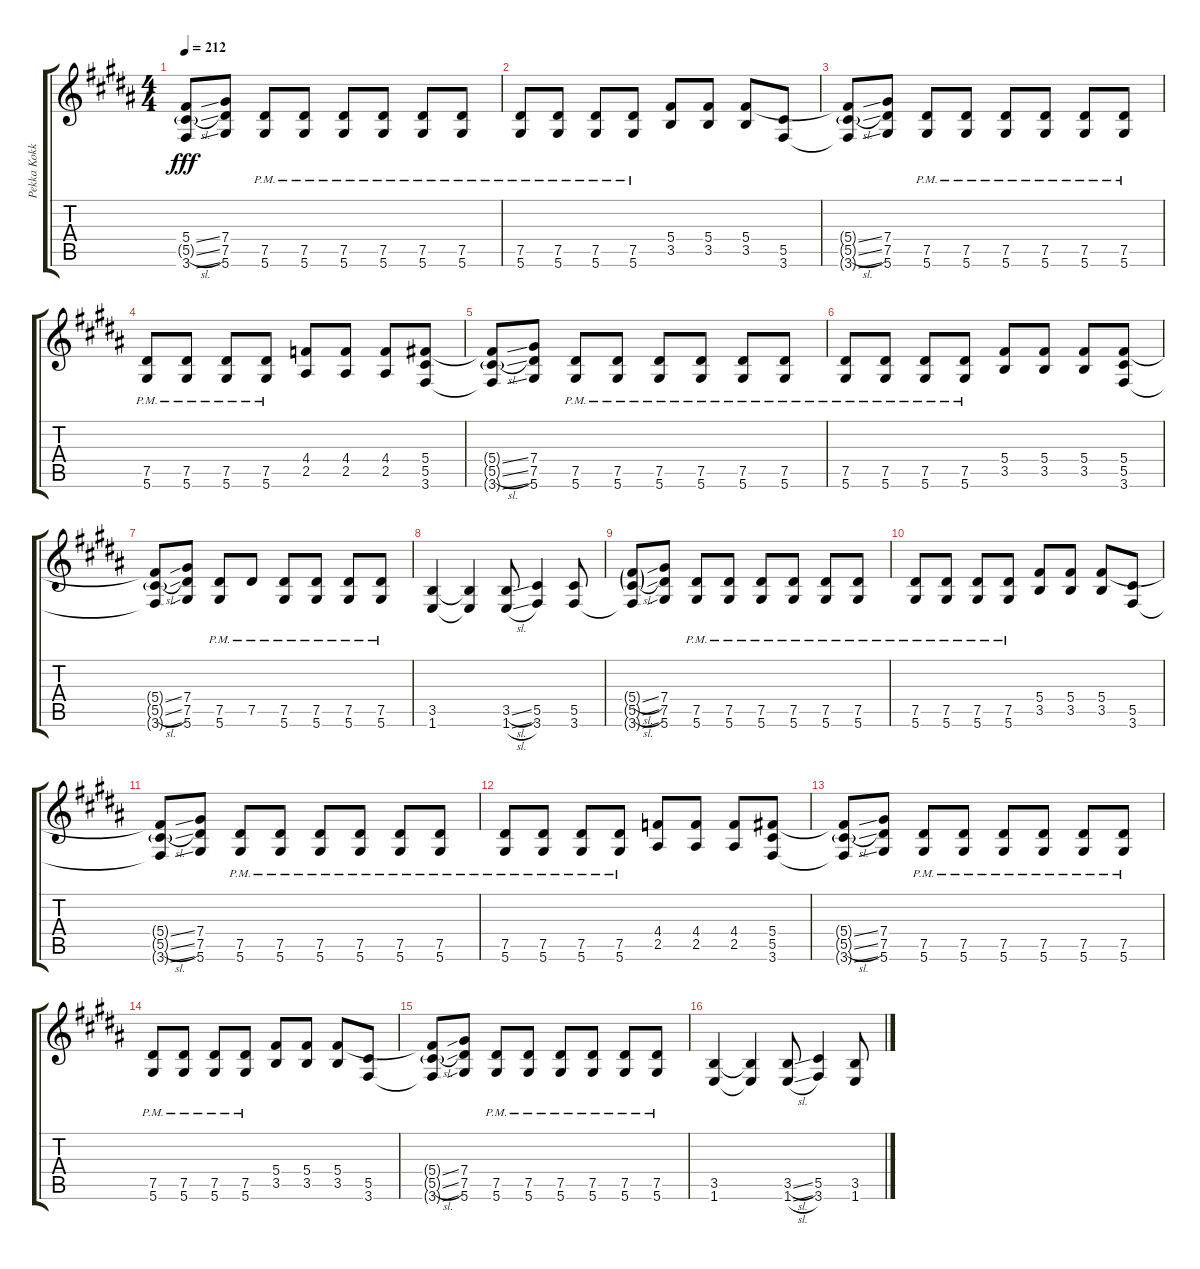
\track ("Pekka Kokko" "Pekka Kokk") {instrument distortionguitar}
\staff {score tabs}
\tuning (Eb4 Bb3 Gb3 Db3 Ab2 Eb2) {hide}
\ts (4 4)
\tempo 212
\clef g2
\ks g#minor
(5.4{ss t} 5.5{sl g} 3.6{ss t}).8{dy fff} (7.4 7.5 5.6).8 (7.5{pm} 5.6).8 (7.5{pm} 5.6).8 (7.5{pm} 5.6).8 (7.5{pm} 5.6).8 (7.5{pm} 5.6).8 (7.5{pm} 5.6).8 |
\ks b
(7.5{pm} 5.6).8 (7.5{pm} 5.6).8 (7.5{pm} 5.6).8 (7.5{pm} 5.6).8 (5.4 3.5).8 (5.4 3.5).8 (5.4 3.5).8 (5.5 3.6).8 |
\ks g#minor
(5.4{ss t} 5.5{sl g} 3.6{ss t}).8 (7.4 7.5 5.6).8 (7.5{pm} 5.6).8 (7.5{pm} 5.6).8 (7.5{pm} 5.6).8 (7.5{pm} 5.6).8 (7.5{pm} 5.6).8 (7.5{pm} 5.6).8 |
\ks b
(7.5{pm} 5.6).8 (7.5{pm} 5.6).8 (7.5{pm} 5.6).8 (7.5{pm} 5.6).8 (4.4 2.5).8 (4.4 2.5).8 (4.4 2.5).8 (5.4 5.5 3.6).8 |
\ks g#minor
(5.4{ss t} 5.5{sl g} 3.6{ss t}).8 (7.4 7.5 5.6).8 (7.5{pm} 5.6).8 (7.5{pm} 5.6).8 (7.5{pm} 5.6).8 (7.5{pm} 5.6).8 (7.5{pm} 5.6).8 (7.5{pm} 5.6).8 |
\ks b
(7.5{pm} 5.6).8 (7.5{pm} 5.6).8 (7.5{pm} 5.6).8 (7.5{pm} 5.6).8 (5.4 3.5).8 (5.4 3.5).8 (5.4 3.5).8 (5.4 5.5 3.6).8 |
\ks g#minor
(5.4{ss t} 5.5{sl g} 3.6{ss t}).8 (7.4 7.5 5.6).8 (7.5{pm} 5.6).8 7.5{pm}.8 (7.5{pm} 5.6).8 (7.5{pm} 5.6).8 (7.5{pm} 5.6).8 (7.5{pm} 5.6).8 |
\ks b
(3.5 1.6).4 (3.5{t} 1.6{t}).4 (3.5{sl} 1.6{sl}).8 (5.5 3.6).4 (5.5 3.6).8 |
\ks g#minor
(5.4{sl g} 5.5{sl g} 3.6{ss t}).8 (7.4 7.5 5.6).8 (7.5{pm} 5.6).8 (7.5{pm} 5.6).8 (7.5{pm} 5.6).8 (7.5{pm} 5.6).8 (7.5{pm} 5.6).8 (7.5{pm} 5.6).8 |
\ks b
(7.5{pm} 5.6).8 (7.5{pm} 5.6).8 (7.5{pm} 5.6).8 (7.5{pm} 5.6).8 (5.4 3.5).8 (5.4 3.5).8 (5.4 3.5).8 (5.5 3.6).8 |
\ks g#minor
(5.4{ss t} 5.5{sl g} 3.6{ss t}).8 (7.4 7.5 5.6).8 (7.5{pm} 5.6).8 (7.5{pm} 5.6).8 (7.5{pm} 5.6).8 (7.5{pm} 5.6).8 (7.5{pm} 5.6).8 (7.5{pm} 5.6).8 |
\ks b
(7.5{pm} 5.6).8 (7.5{pm} 5.6).8 (7.5{pm} 5.6).8 (7.5{pm} 5.6).8 (4.4 2.5).8 (4.4 2.5).8 (4.4 2.5).8 (5.4 5.5 3.6).8 |
\ks g#minor
(5.4{ss t} 5.5{sl g} 3.6{ss t}).8 (7.4 7.5 5.6).8 (7.5{pm} 5.6).8 (7.5{pm} 5.6).8 (7.5{pm} 5.6).8 (7.5{pm} 5.6).8 (7.5{pm} 5.6).8 (7.5{pm} 5.6).8 |
\ks b
(7.5{pm} 5.6).8 (7.5{pm} 5.6).8 (7.5{pm} 5.6).8 (7.5{pm} 5.6).8 (5.4 3.5).8 (5.4 3.5).8 (5.4 3.5).8 (5.5 3.6).8 |
\ks g#minor
(5.4{ss t} 5.5{sl g} 3.6{ss t}).8 (7.4 7.5 5.6).8 (7.5{pm} 5.6).8 (7.5{pm} 5.6).8 (7.5{pm} 5.6).8 (7.5{pm} 5.6).8 (7.5{pm} 5.6).8 (7.5{pm} 5.6).8 |
\ks b
(3.5 1.6).4 (3.5{t} 1.6{t}).4 (3.5{sl} 1.6{sl}).8 (5.5 3.6).4 (3.5 1.6).8
